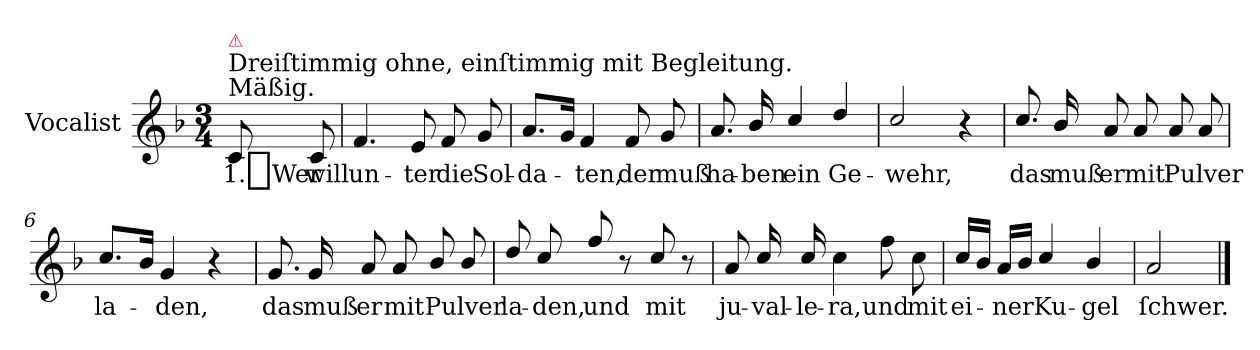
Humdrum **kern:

**kern	**text
*part1	*part1
*staff1	*staff1
*I"Vocalist	*
*clefG2	*
*k[b-]	*
*F:	*
*M3/4	*
=	=
!LO:TX:a:t=Mäßig.	!
!LO:TX:a:t=Dreiſtimmig ohne, einſtimmig mit Begleitung.	!
!LO:TX:a:color=crimson:t=⚠	!
8c	1._Wer
8c	will
=1	=1
4.f	un-
8e	-ter
8f	die
8g	Sol-
=2	=2
8.aL	-da-
16g/Jk	.
4f	-ten,
8f	der
8g	muß
=3	=3
8.a	ha-
16b-/	-ben
4cc/	ein
4dd/	Ge-
=4	=4
2cc/	-wehr,
4r	.
=5	=5
8.cc/	das
16b-/	muß
8a	er
8a	mit
8a	Pulver
8a	.
=6	=6
8.cc/L	la-
16b-Jk	.
4g	-den,
4r	.
=7	=7
8.g	das
16g	muß
8a	er
8a	mit
8b-/	Pulver
8b-/	.
=8	=8
8dd/	la-
8cc/	-den,
8ff/	und
8r	.
8cc/	mit
8r	.
=9	=9
8a	ju-
16cc/	-val-
16cc/	-le-
4cc	-ra,
8ff	und
8cc	mit
=10	=10
16cc/LL	ei-
16b-JJ	.
16aLL	-ner
16b-JJ	.
4cc/	Ku-
4b-/	-gel
=11	=11
2a	ſchwer.
==	==
*-	*-
